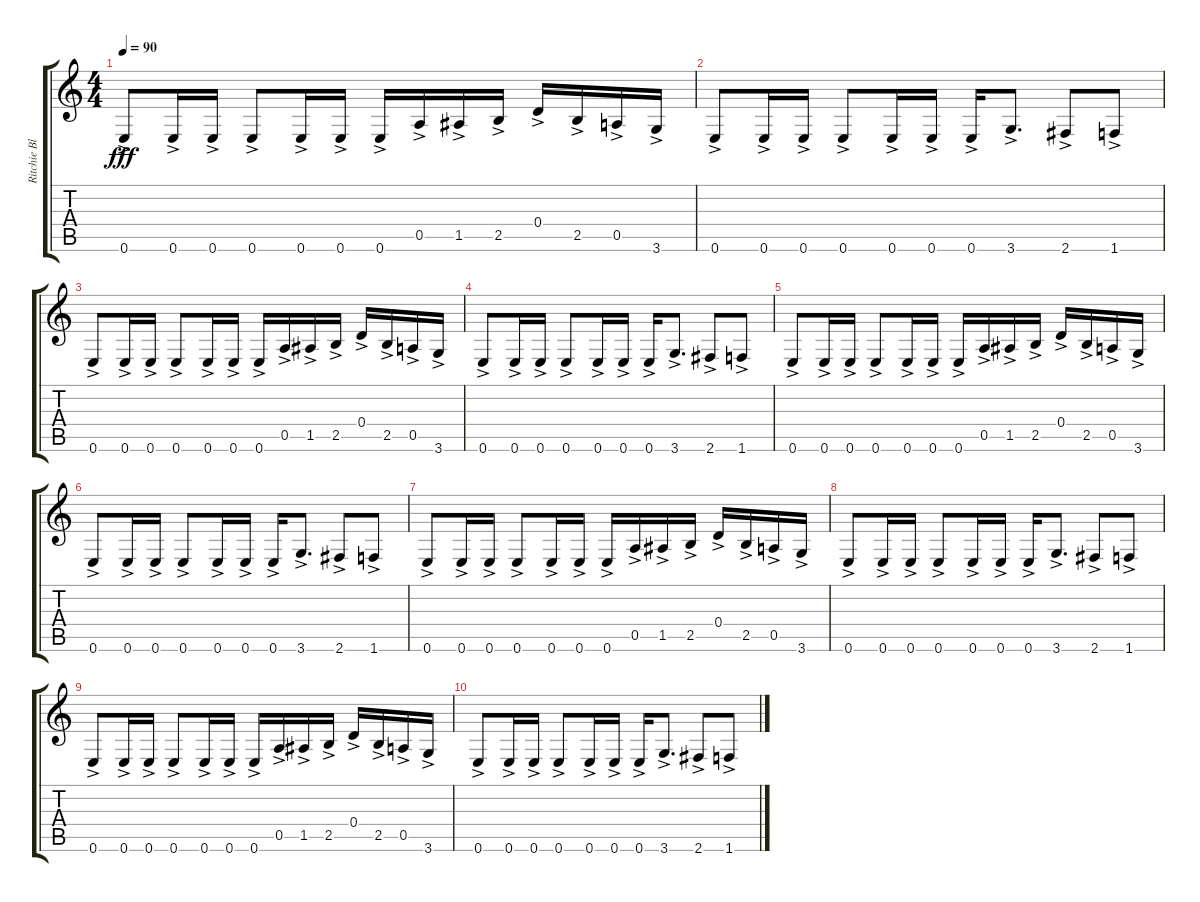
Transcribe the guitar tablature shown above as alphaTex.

\track ("Ritchie Blackmore" "Ritchie Bl") {instrument distortionguitar}
\staff {score tabs}
\tuning (E4 B3 G3 D3 A2 E2) {hide}
\ts (4 4)
\tempo 90
\clef g2
\ks c
0.6{ac}.8{dy fff} 0.6{ac}.16 0.6{ac}.16 0.6{ac}.8 0.6{ac}.16 0.6{ac}.16 0.6{ac}.16 0.5{ac}.16 1.5{ac}.16 2.5{ac}.16 0.4{ac}.16 2.5{ac}.16 0.5{ac}.16 3.6{ac}.16 |
0.6{ac}.8 0.6{ac}.16 0.6{ac}.16 0.6{ac}.8 0.6{ac}.16 0.6{ac}.16 0.6{ac}.16 3.6{ac}.8{d} 2.6{ac}.8 1.6{ac}.8 |
0.6{ac}.8{volume 9} 0.6{ac}.16 0.6{ac}.16 0.6{ac}.8 0.6{ac}.16 0.6{ac}.16 0.6{ac}.16 0.5{ac}.16 1.5{ac}.16 2.5{ac}.16 0.4{ac}.16 2.5{ac}.16 0.5{ac}.16 3.6{ac}.16 |
0.6{ac}.8 0.6{ac}.16 0.6{ac}.16 0.6{ac}.8 0.6{ac}.16 0.6{ac}.16 0.6{ac}.16 3.6{ac}.8{d} 2.6{ac}.8 1.6{ac}.8 |
0.6{ac}.8{volume 7} 0.6{ac}.16 0.6{ac}.16 0.6{ac}.8 0.6{ac}.16 0.6{ac}.16 0.6{ac}.16 0.5{ac}.16 1.5{ac}.16 2.5{ac}.16 0.4{ac}.16 2.5{ac}.16 0.5{ac}.16 3.6{ac}.16 |
0.6{ac}.8 0.6{ac}.16 0.6{ac}.16 0.6{ac}.8 0.6{ac}.16 0.6{ac}.16 0.6{ac}.16 3.6{ac}.8{d} 2.6{ac}.8 1.6{ac}.8 |
0.6{ac}.8{volume 5} 0.6{ac}.16 0.6{ac}.16 0.6{ac}.8 0.6{ac}.16 0.6{ac}.16 0.6{ac}.16 0.5{ac}.16 1.5{ac}.16 2.5{ac}.16 0.4{ac}.16 2.5{ac}.16 0.5{ac}.16 3.6{ac}.16 |
0.6{ac}.8 0.6{ac}.16 0.6{ac}.16 0.6{ac}.8 0.6{ac}.16 0.6{ac}.16 0.6{ac}.16 3.6{ac}.8{d} 2.6{ac}.8 1.6{ac}.8 |
0.6{ac}.8{volume 3} 0.6{ac}.16 0.6{ac}.16 0.6{ac}.8 0.6{ac}.16 0.6{ac}.16 0.6{ac}.16 0.5{ac}.16 1.5{ac}.16 2.5{ac}.16 0.4{ac}.16 2.5{ac}.16 0.5{ac}.16 3.6{ac}.16 |
0.6{ac}.8 0.6{ac}.16 0.6{ac}.16 0.6{ac}.8 0.6{ac}.16 0.6{ac}.16 0.6{ac}.16 3.6{ac}.8{d} 2.6{ac}.8 1.6{ac}.8
